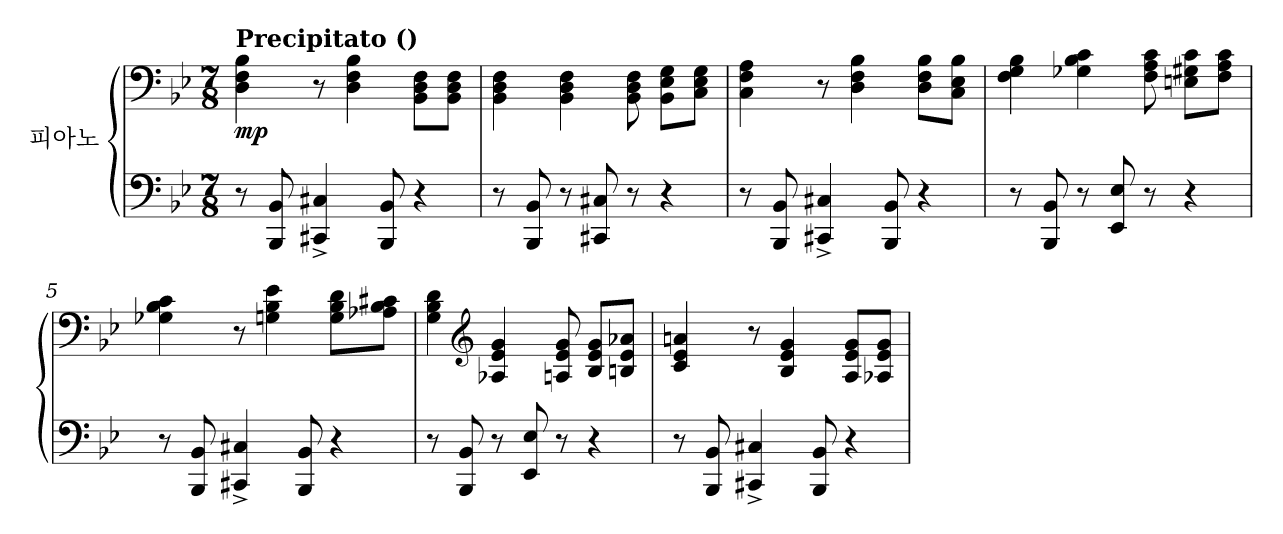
**kern	**kern	**dynam
*part1	*part1	*part1
*staff2	*staff1	*staff1/2
*I"피아노	*	*
*clefF4	*clefF4	*
*k[b-e-]	*k[b-e-]	*
*B-:	*B-:	*
*M7/8	*M7/8	*
=1	=1	=1
!	!LO:TX:a:B:t=Precipitato ()	!
!	!	!LO:DY:b
8r	4D\ 4F\ 4B-\	mp
8BBB-/ 8BB-/	.	.
4CC#X/^ 4C#X/^	8r	.
.	4D\ 4F\ 4B-\	.
8BBB-/ 8BB-/	.	.
4r	8BB-\ 8D\ 8F\L	.
.	8BB-\ 8D\ 8F\J	.
=2	=2	=2
8r	4BB-\ 4D\ 4F\	.
8BBB-/ 8BB-/	.	.
8r	4BB-\ 4D\ 4F\	.
8CC#X/ 8C#X/	.	.
8r	8BB-\ 8D\ 8F\	.
4r	8BB-\ 8E-\ 8G\L	.
.	8C\ 8E-\ 8G\J	.
=3	=3	=3
8r	4C\ 4F\ 4A\	.
8BBB-/ 8BB-/	.	.
4CC#X/^ 4C#X/^	8r	.
.	4D\ 4F\ 4B-\	.
8BBB-/ 8BB-/	.	.
4r	8D\ 8F\ 8B-\L	.
.	8C\ 8E-\ 8B-\J	.
=4	=4	=4
8r	4F\ 4G\ 4B-\	.
8BBB-/ 8BB-/	.	.
8r	4G-X\ 4B-\ 4c\	.
8EE-/ 8E-/	.	.
8r	8F\ 8A\ 8c\	.
4r	8En\ 8G#X\ 8c\L	.
.	8F\ 8A\ 8c\J	.
!!LO:LB:g=z
=5	=5	=5
8r	4G-X\ 4B-\ 4c\	.
8BBB-/ 8BB-/	.	.
4CC#X/^ 4C#X/^	8r	.
.	4Gn\ 4B-\ 4e-\	.
8BBB-/ 8BB-/	.	.
4r	8G\ 8B-\ 8d\L	.
.	8A-X\ 8B-\ 8c#X\J	.
=6	=6	=6
8r	4G\ 4B-\ 4d\	.
8BBB-/ 8BB-/	.	.
*	*clefG2	*
8r	4A-X/ 4e-/ 4g/	.
8EE-/ 8E-/	.	.
8r	8An/ 8e-/ 8g/	.
4r	8B-/ 8e-/ 8g/L	.
.	8Bn/ 8e-/ 8a-X/J	.
=7	=7	=7
8r	4c/ 4e-/ 4an/	.
8BBB-/ 8BB-/	.	.
4CC#X/^ 4C#X/^	8r	.
.	4B-/ 4e-/ 4g/	.
8BBB-/ 8BB-/	.	.
4r	8A/ 8e-/ 8g/L	.
.	8A-X/ 8e-/ 8g/J	.
=	=	=
*-	*-	*-
